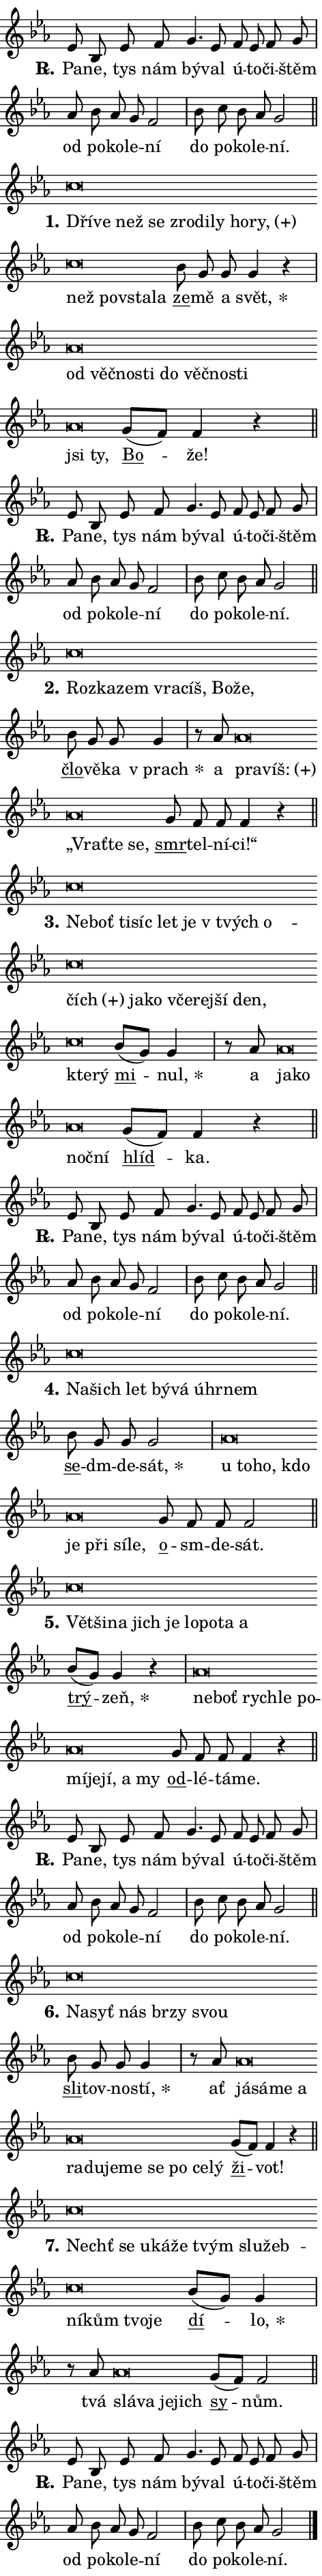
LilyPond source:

\version "2.24.0"
\header { tagline = "" }
\paper {
  indent = 0\cm
  top-margin = 0\cm
  right-margin = 0.13\cm % to fit lyric hyphens
  bottom-margin = 0\cm
  left-margin = 0\cm
  paper-width = 8\cm
  page-breaking = #ly:one-page-breaking
  system-system-spacing.basic-distance = #11
  score-system-spacing.basic-distance = #11
  ragged-last = ##f
}


%% Author: Thomas Morley
%% https://lists.gnu.org/archive/html/lilypond-user/2020-05/msg00002.html
#(define (line-position grob)
"Returns position of @var[grob} in current system:
   @code{'start}, if at first time-step
   @code{'end}, if at last time-step
   @code{'middle} otherwise
"
  (let* ((col (ly:item-get-column grob))
         (ln (ly:grob-object col 'left-neighbor))
         (rn (ly:grob-object col 'right-neighbor))
         (col-to-check-left (if (ly:grob? ln) ln col))
         (col-to-check-right (if (ly:grob? rn) rn col))
         (break-dir-left
           (and
             (ly:grob-property col-to-check-left 'non-musical #f)
             (ly:item-break-dir col-to-check-left)))
         (break-dir-right
           (and
             (ly:grob-property col-to-check-right 'non-musical #f)
             (ly:item-break-dir col-to-check-right))))
        (cond ((eqv? 1 break-dir-left) 'start)
              ((eqv? -1 break-dir-right) 'end)
              (else 'middle))))

#(define (tranparent-at-line-position vctor)
  (lambda (grob)
  "Relying on @code{line-position} select the relevant enry from @var{vctor}.
Used to determine transparency,"
    (case (line-position grob)
      ((end) (not (vector-ref vctor 0)))
      ((middle) (not (vector-ref vctor 1)))
      ((start) (not (vector-ref vctor 2))))))

noteHeadBreakVisibility =
#(define-music-function (break-visibility)(vector?)
"Makes @code{NoteHead}s transparent relying on @var{break-visibility}"
#{
  \override NoteHead.transparent =
    #(tranparent-at-line-position break-visibility)
#})

#(define delete-ledgers-for-transparent-note-heads
  (lambda (grob)
    "Reads whether a @code{NoteHead} is transparent.
If so this @code{NoteHead} is removed from @code{'note-heads} from
@var{grob}, which is supposed to be @code{LedgerLineSpanner}.
As a result ledgers are not printed for this @code{NoteHead}"
    (let* ((nhds-array (ly:grob-object grob 'note-heads))
           (nhds-list
             (if (ly:grob-array? nhds-array)
                 (ly:grob-array->list nhds-array)
                 '()))
           ;; Relies on the transparent-property being done before
           ;; Staff.LedgerLineSpanner.after-line-breaking is executed.
           ;; This is fragile ...
           (to-keep
             (remove
               (lambda (nhd)
                 (ly:grob-property nhd 'transparent #f))
               nhds-list)))
      ;; TODO find a better method to iterate over grob-arrays, similiar
      ;; to filter/remove etc for lists
      ;; For now rebuilt from scratch
      (set! (ly:grob-object grob 'note-heads)  '())
      (for-each
        (lambda (nhd)
          (ly:pointer-group-interface::add-grob grob 'note-heads nhd))
        to-keep))))

squashNotes = {
  \override NoteHead.X-extent = #'(-0.2 . 0.2)
  \override NoteHead.Y-extent = #'(-0.75 . 0)
  \override NoteHead.stencil =
    #(lambda (grob)
       (let ((pos (ly:grob-property grob 'staff-position)))
         (begin
           (if (< pos -7) (display "ERROR: Lower brevis then expected\n") (display ""))
           (if (<= pos -6) ly:text-interface::print ly:note-head::print))))
}
unSquashNotes = {
  \revert NoteHead.X-extent
  \revert NoteHead.Y-extent
  \revert NoteHead.stencil
}

hideNotes = \noteHeadBreakVisibility #begin-of-line-visible
unHideNotes = \noteHeadBreakVisibility #all-visible

% work-around for resetting accidentals
% https://lilypond.org/doc/v2.23/Documentation/notation/displaying-rhythms#unmetered-music
cadenzaMeasure = {
  \cadenzaOff
  \partial 1024 s1024
  \cadenzaOn
}

#(define-markup-command (accent layout props text) (markup?)
  "Underline accented syllable"
  (interpret-markup layout props
    #{\markup \override #'(offset . 4.3) \underline { #text }#}))

responsum = \markup \concat {
  "R" \hspace #-1.05 \path #0.1 #'((moveto 0 0.07) (lineto 0.9 0.8)) \hspace #0.05 "."
}

spaceSize = #0.6828661417322834 % exact space size for TeX Gyre Schola

\layout {
  \context {
    \Staff
    \remove "Time_signature_engraver"
    \override LedgerLineSpanner.after-line-breaking = #delete-ledgers-for-transparent-note-heads
  }
  \context {
    \Lyrics {
      \override LyricSpace.minimum-distance = \spaceSize
      \override LyricText.font-name = #"TeX Gyre Schola"
      \override LyricText.font-size = 1
      \override StanzaNumber.font-name = #"TeX Gyre Schola Bold"
      \override StanzaNumber.font-size = 1
    }
  }
  \context {
    \Score 
    \override NoteHead.text =
      #(lambda (grob) 
        (let ((pos (ly:grob-property grob 'staff-position)))
          #{\markup {
            \combine
              \halign #-0.55 \raise #(if (= pos -6) 0 0.5) \override #'(thickness . 2) \draw-line #'(3.2 . 0)
              \musicglyph "noteheads.sM1"
          }#}))
  }
}

% magnetic-lyrics.ily
%
%   written by
%     Jean Abou Samra <jean@abou-samra.fr>
%     Werner Lemberg <wl@gnu.org>
%
%   adapted by
%     Jiri Hon <jiri.hon@gmail.com>
%
% Version 2022-Apr-15

% https://www.mail-archive.com/lilypond-user@gnu.org/msg149350.html

#(define (Left_hyphen_pointer_engraver context)
   "Collect syllable-hyphen-syllable occurrences in lyrics and store
them in properties.  This engraver only looks to the left.  For
example, if the lyrics input is @code{foo -- bar}, it does the
following.

@itemize @bullet
@item
Set the @code{text} property of the @code{LyricHyphen} grob between
@q{foo} and @q{bar} to @code{foo}.

@item
Set the @code{left-hyphen} property of the @code{LyricText} grob with
text @q{foo} to the @code{LyricHyphen} grob between @q{foo} and
@q{bar}.
@end itemize

Use this auxiliary engraver in combination with the
@code{lyric-@/text::@/apply-@/magnetic-@/offset!} hook."
   (let ((hyphen #f)
         (text #f))
     (make-engraver
      (acknowledgers
       ((lyric-syllable-interface engraver grob source-engraver)
        (set! text grob)))
      (end-acknowledgers
       ((lyric-hyphen-interface engraver grob source-engraver)
        ;(when (not (grob::has-interface grob 'lyric-space-interface))
          (set! hyphen grob)));)
      ((stop-translation-timestep engraver)
       (when (and text hyphen)
         (ly:grob-set-object! text 'left-hyphen hyphen))
       (set! text #f)
       (set! hyphen #f)))))

#(define (lyric-text::apply-magnetic-offset! grob)
   "If the space between two syllables is less than the value in
property @code{LyricText@/.details@/.squash-threshold}, move the right
syllable to the left so that it gets concatenated with the left
syllable.

Use this function as a hook for
@code{LyricText@/.after-@/line-@/breaking} if the
@code{Left_@/hyphen_@/pointer_@/engraver} is active."
   (let ((hyphen (ly:grob-object grob 'left-hyphen #f)))
     (when hyphen
       (let ((left-text (ly:spanner-bound hyphen LEFT)))
         (when (grob::has-interface left-text 'lyric-syllable-interface)
           (let* ((common (ly:grob-common-refpoint grob left-text X))
                  (this-x-ext (ly:grob-extent grob common X))
                  (left-x-ext
                   (begin
                     ;; Trigger magnetism for left-text.
                     (ly:grob-property left-text 'after-line-breaking)
                     (ly:grob-extent left-text common X)))
                  ;; `delta` is the gap width between two syllables.
                  (delta (- (interval-start this-x-ext)
                            (interval-end left-x-ext)))
                  (details (ly:grob-property grob 'details))
                  (threshold (assoc-get 'squash-threshold details 0.2)))
             (when (< delta threshold)
               (let* (;; We have to manipulate the input text so that
                      ;; ligatures crossing syllable boundaries are not
                      ;; disabled.  For languages based on the Latin
                      ;; script this is essentially a beautification.
                      ;; However, for non-Western scripts it can be a
                      ;; necessity.
                      (lt (ly:grob-property left-text 'text))
                      (rt (ly:grob-property grob 'text))
                      (is-space (grob::has-interface hyphen 'lyric-space-interface))
                      (space (if is-space " " ""))
                      (extra-delta (if is-space spaceSize 0))
                      ;; Append new syllable.
                      (ltrt-space (if (and (string? lt) (string? rt))
                                (string-append lt space rt)
                                (make-concat-markup (list lt space rt))))
                      ;; Right-align `ltrt` to the right side.
                      (ltrt-space-markup (grob-interpret-markup
                               grob
                               (make-translate-markup
                                (cons (interval-length this-x-ext) 0)
                                (make-right-align-markup ltrt-space)))))
                 (begin
                   ;; Don't print `left-text`.
                   (ly:grob-set-property! left-text 'stencil #f)
                   ;; Set text and stencil (which holds all collected
                   ;; syllables so far) and shift it to the left.
                   (ly:grob-set-property! grob 'text ltrt-space)
                   (ly:grob-set-property! grob 'stencil ltrt-space-markup)
                   (ly:grob-translate-axis! grob (- (- delta extra-delta)) X))))))))))


#(define (lyric-hyphen::displace-bounds-first grob)
   ;; Make very sure this callback isn't triggered too early.
   (let ((left (ly:spanner-bound grob LEFT))
         (right (ly:spanner-bound grob RIGHT)))
     (ly:grob-property left 'after-line-breaking)
     (ly:grob-property right 'after-line-breaking)
     (ly:lyric-hyphen::print grob)))

squashThreshold = #0.4

\layout {
  \context {
    \Lyrics
    \consists #Left_hyphen_pointer_engraver
    \override LyricText.after-line-breaking =
      #lyric-text::apply-magnetic-offset!
    \override LyricHyphen.stencil = #lyric-hyphen::displace-bounds-first
    \override LyricText.details.squash-threshold = \squashThreshold
    \override LyricHyphen.minimum-distance = 0
    \override LyricHyphen.minimum-length = \squashThreshold
  }
}

squashText = \override LyricText.details.squash-threshold = 9999
unSquashText = \override LyricText.details.squash-threshold = \squashThreshold

leftText = \override LyricText.self-alignment-X = #LEFT
unLeftText = \revert LyricText.self-alignment-X

starOffset = #(lambda (grob) 
                (let ((x_offset (ly:self-alignment-interface::aligned-on-x-parent grob)))
                  (if (= x_offset 0) 0 (+ x_offset 1.2))))

star = #(define-music-function (syllable)(string?)
"Append star separator at the end of a syllable"
#{
  \once \override LyricText.X-offset = #starOffset
  \lyricmode { \markup {
    #syllable
    \override #'((font-name . "TeX Gyre Schola Bold")) \hspace #0.2 \lower #0.65 \larger "*"
  } }
#})

starAccent = #(define-music-function (syllable)(string?)
"Append star separator at the end of a syllable and make accent"
#{
  \once \override LyricText.X-offset = #starOffset
  \lyricmode { \markup {
    \accent #syllable
    \override #'((font-name . "TeX Gyre Schola Bold")) \hspace #0.2 \lower #0.65 \larger "*"
  } }
#})

breath = #(define-music-function (syllable)(string?)
"Append breathing indicator at the end of a syllable"
#{
  \lyricmode { \markup { #syllable "+" } }
#})

optionalBreath = #(define-music-function (syllable)(string?)
"Append optional breathing indicator at the end of a syllable"
#{
  \lyricmode { \markup { #syllable "(+)" } }
#})


\score {
    <<
        \new Voice = "melody" { \cadenzaOn \key es \major \relative { es'8 bes es f g4. es8 \bar "" f es f g \cadenzaMeasure \bar "|" as bes as g f2 \cadenzaMeasure \bar "|" bes8 c bes as g2 \cadenzaMeasure \bar "||" \break } }
        \new Lyrics \lyricsto "melody" { \lyricmode { \set stanza = \responsum
Pa -- ne, tys nám bý -- val ú -- to -- či -- štěm od po -- ko -- le -- ní do po -- ko -- le -- ní. } }
    >>
    \layout {}
}

\score {
    <<
        \new Voice = "melody" { \cadenzaOn \key es \major \relative { \squashNotes c''\breve*1/16 \hideNotes \breve*1/16 \bar "" \breve*1/16 \bar "" \breve*1/16 \bar "" \breve*1/16 \bar "" \breve*1/16 \bar "" \breve*1/16 \bar "" \breve*1/16 \bar "" \breve*1/16 \bar "" \breve*1/16 \bar "" \breve*1/16 \bar "" \breve*1/16 \breve*1/16 \bar "" \unHideNotes \unSquashNotes \bar "" bes8 g g g4 r \cadenzaMeasure \bar "|" \squashNotes as\breve*1/16 \hideNotes \breve*1/16 \bar "" \breve*1/16 \bar "" \breve*1/16 \bar "" \breve*1/16 \bar "" \breve*1/16 \bar "" \breve*1/16 \bar "" \breve*1/16 \bar "" \breve*1/16 \breve*1/16 \bar "" \unHideNotes \unSquashNotes \bar "" g8[( f)] f4 r \cadenzaMeasure \bar "||" \break } }
        \new Lyrics \lyricsto "melody" { \lyricmode { \set stanza = "1."
\leftText Dří -- \squashText ve než se zro -- di -- ly ho -- \optionalBreath ry, než po -- vsta -- la \unLeftText \unSquashText \markup \accent ze -- mě a \star svět, \leftText od \squashText věč -- no -- sti do věč -- no -- sti jsi ty, \unLeftText \unSquashText \markup \accent Bo -- že! } }
    >>
    \layout {}
}

\score {
    <<
        \new Voice = "melody" { \cadenzaOn \key es \major \relative { es'8 bes es f g4. es8 \bar "" f es f g \cadenzaMeasure \bar "|" as bes as g f2 \cadenzaMeasure \bar "|" bes8 c bes as g2 \cadenzaMeasure \bar "||" \break } }
        \new Lyrics \lyricsto "melody" { \lyricmode { \set stanza = \responsum
Pa -- ne, tys nám bý -- val ú -- to -- či -- štěm od po -- ko -- le -- ní do po -- ko -- le -- ní. } }
    >>
    \layout {}
}

\score {
    <<
        \new Voice = "melody" { \cadenzaOn \key es \major \relative { \squashNotes c''\breve*1/16 \hideNotes \breve*1/16 \bar "" \breve*1/16 \bar "" \breve*1/16 \bar "" \breve*1/16 \bar "" \breve*1/16 \breve*1/16 \bar "" \unHideNotes \unSquashNotes \bar "" bes8 g g g4 \cadenzaMeasure \bar "|" r8 as8 \squashNotes as\breve*1/16 \hideNotes \breve*1/16 \bar "" \breve*1/16 \bar "" \breve*1/16 \breve*1/16 \bar "" \unHideNotes \unSquashNotes \bar "" g8 f f f4 r \cadenzaMeasure \bar "||" \break } }
        \new Lyrics \lyricsto "melody" { \lyricmode { \set stanza = "2."
\leftText Roz -- \squashText ka -- zem vra -- cíš, Bo -- že, \unLeftText \unSquashText \markup \accent člo -- vě -- ka \star "v prach" a \leftText pra -- \squashText \optionalBreath víš: „Vrať -- te se, \unLeftText \unSquashText \markup \accent smr -- tel -- ní -- ci!“ } }
    >>
    \layout {}
}

\score {
    <<
        \new Voice = "melody" { \cadenzaOn \key es \major \relative { \squashNotes c''\breve*1/16 \hideNotes \breve*1/16 \bar "" \breve*1/16 \bar "" \breve*1/16 \bar "" \breve*1/16 \bar "" \breve*1/16 \bar "" \breve*1/16 \bar "" \breve*1/16 \bar "" \breve*1/16 \bar "" \breve*1/16 \bar "" \breve*1/16 \bar "" \breve*1/16 \bar "" \breve*1/16 \bar "" \breve*1/16 \bar "" \breve*1/16 \bar "" \breve*1/16 \breve*1/16 \bar "" \unHideNotes \unSquashNotes \bar "" bes8[( g)] g4 \cadenzaMeasure \bar "|" r8 as8 \squashNotes as\breve*1/16 \hideNotes \breve*1/16 \bar "" \breve*1/16 \breve*1/16 \bar "" \unHideNotes \unSquashNotes \bar "" g8[( f)] f4 r \cadenzaMeasure \bar "||" \break } }
        \new Lyrics \lyricsto "melody" { \lyricmode { \set stanza = "3."
\leftText Ne -- \squashText boť ti -- síc let je "v tvých" o -- \optionalBreath čích ja -- ko vče -- rej -- ší den, kte -- rý \unLeftText \unSquashText \markup \accent mi -- \star nul, a \leftText ja -- \squashText ko noč -- ní \unLeftText \unSquashText \markup \accent hlíd -- ka. } }
    >>
    \layout {}
}

\score {
    <<
        \new Voice = "melody" { \cadenzaOn \key es \major \relative { es'8 bes es f g4. es8 \bar "" f es f g \cadenzaMeasure \bar "|" as bes as g f2 \cadenzaMeasure \bar "|" bes8 c bes as g2 \cadenzaMeasure \bar "||" \break } }
        \new Lyrics \lyricsto "melody" { \lyricmode { \set stanza = \responsum
Pa -- ne, tys nám bý -- val ú -- to -- či -- štěm od po -- ko -- le -- ní do po -- ko -- le -- ní. } }
    >>
    \layout {}
}

\score {
    <<
        \new Voice = "melody" { \cadenzaOn \key es \major \relative { \squashNotes c''\breve*1/16 \hideNotes \breve*1/16 \bar "" \breve*1/16 \bar "" \breve*1/16 \bar "" \breve*1/16 \bar "" \breve*1/16 \breve*1/16 \bar "" \unHideNotes \unSquashNotes \bar "" bes8 g g g2 \cadenzaMeasure \bar "|" \squashNotes as\breve*1/16 \hideNotes \breve*1/16 \bar "" \breve*1/16 \bar "" \breve*1/16 \bar "" \breve*1/16 \bar "" \breve*1/16 \bar "" \breve*1/16 \breve*1/16 \bar "" \unHideNotes \unSquashNotes \bar "" g8 f f f2 \cadenzaMeasure \bar "||" \break } }
        \new Lyrics \lyricsto "melody" { \lyricmode { \set stanza = "4."
\leftText Na -- \squashText šich let bý -- vá úhr -- nem \unLeftText \unSquashText \markup \accent se -- dm -- de -- \star sát, \leftText u \squashText to -- ho, kdo je při sí -- le, \unLeftText \unSquashText \markup \accent o -- sm -- de -- sát. } }
    >>
    \layout {}
}

\score {
    <<
        \new Voice = "melody" { \cadenzaOn \key es \major \relative { \squashNotes c''\breve*1/16 \hideNotes \breve*1/16 \bar "" \breve*1/16 \bar "" \breve*1/16 \bar "" \breve*1/16 \bar "" \breve*1/16 \bar "" \breve*1/16 \bar "" \breve*1/16 \breve*1/16 \bar "" \unHideNotes \unSquashNotes \bar "" bes8[( g)] g4 r \cadenzaMeasure \bar "|" \squashNotes as\breve*1/16 \hideNotes \breve*1/16 \bar "" \breve*1/16 \bar "" \breve*1/16 \bar "" \breve*1/16 \bar "" \breve*1/16 \bar "" \breve*1/16 \bar "" \breve*1/16 \bar "" \breve*1/16 \breve*1/16 \bar "" \unHideNotes \unSquashNotes \bar "" g8 f f f4 r \cadenzaMeasure \bar "||" \break } }
        \new Lyrics \lyricsto "melody" { \lyricmode { \set stanza = "5."
\leftText Vět -- \squashText ši -- na jich je lo -- po -- ta a \unLeftText \unSquashText \markup \accent trý -- \star zeň, \leftText ne -- \squashText boť rych -- le po -- mí -- je -- jí, a my \unLeftText \unSquashText \markup \accent od -- lé -- tá -- me. } }
    >>
    \layout {}
}

\score {
    <<
        \new Voice = "melody" { \cadenzaOn \key es \major \relative { es'8 bes es f g4. es8 \bar "" f es f g \cadenzaMeasure \bar "|" as bes as g f2 \cadenzaMeasure \bar "|" bes8 c bes as g2 \cadenzaMeasure \bar "||" \break } }
        \new Lyrics \lyricsto "melody" { \lyricmode { \set stanza = \responsum
Pa -- ne, tys nám bý -- val ú -- to -- či -- štěm od po -- ko -- le -- ní do po -- ko -- le -- ní. } }
    >>
    \layout {}
}

\score {
    <<
        \new Voice = "melody" { \cadenzaOn \key es \major \relative { \squashNotes c''\breve*1/16 \hideNotes \breve*1/16 \bar "" \breve*1/16 \bar "" \breve*1/16 \bar "" \breve*1/16 \breve*1/16 \bar "" \unHideNotes \unSquashNotes \bar "" bes8 g g g4 \cadenzaMeasure \bar "|" r8 as8 \squashNotes as\breve*1/16 \hideNotes \breve*1/16 \bar "" \breve*1/16 \bar "" \breve*1/16 \bar "" \breve*1/16 \bar "" \breve*1/16 \bar "" \breve*1/16 \bar "" \breve*1/16 \bar "" \breve*1/16 \bar "" \breve*1/16 \bar "" \breve*1/16 \breve*1/16 \bar "" \unHideNotes \unSquashNotes \bar "" g8[( f)] f4 r \cadenzaMeasure \bar "||" \break } }
        \new Lyrics \lyricsto "melody" { \lyricmode { \set stanza = "6."
\leftText Na -- \squashText syť nás br -- zy svou \unLeftText \unSquashText \markup \accent sli -- tov -- no -- \star stí, ať \leftText já -- \squashText sá -- me a ra -- du -- je -- me se po ce -- lý \unLeftText \unSquashText \markup \accent ži -- vot! } }
    >>
    \layout {}
}

\score {
    <<
        \new Voice = "melody" { \cadenzaOn \key es \major \relative { \squashNotes c''\breve*1/16 \hideNotes \breve*1/16 \bar "" \breve*1/16 \bar "" \breve*1/16 \bar "" \breve*1/16 \bar "" \breve*1/16 \bar "" \breve*1/16 \bar "" \breve*1/16 \bar "" \breve*1/16 \bar "" \breve*1/16 \bar "" \breve*1/16 \breve*1/16 \bar "" \unHideNotes \unSquashNotes \bar "" bes8[( g)] g4 \cadenzaMeasure \bar "|" r8 as8 \squashNotes as\breve*1/16 \hideNotes \breve*1/16 \bar "" \breve*1/16 \breve*1/16 \bar "" \unHideNotes \unSquashNotes \bar "" g8[( f)] f2 \cadenzaMeasure \bar "||" \break } }
        \new Lyrics \lyricsto "melody" { \lyricmode { \set stanza = "7."
\leftText Nechť \squashText se u -- ká -- že tvým slu -- žeb -- ní -- kům tvo -- je \unLeftText \unSquashText \markup \accent dí -- \star lo, tvá \leftText slá -- \squashText va je -- jich \unLeftText \unSquashText \markup \accent sy -- nům. } }
    >>
    \layout {}
}

\score {
    <<
        \new Voice = "melody" { \cadenzaOn \key es \major \relative { es'8 bes es f g4. es8 \bar "" f es f g \cadenzaMeasure \bar "|" as bes as g f2 \cadenzaMeasure \bar "|" bes8 c bes as g2 \cadenzaMeasure \bar "||" \break } \bar "|." }
        \new Lyrics \lyricsto "melody" { \lyricmode { \set stanza = \responsum
Pa -- ne, tys nám bý -- val ú -- to -- či -- štěm od po -- ko -- le -- ní do po -- ko -- le -- ní. } }
    >>
    \layout {}
}
